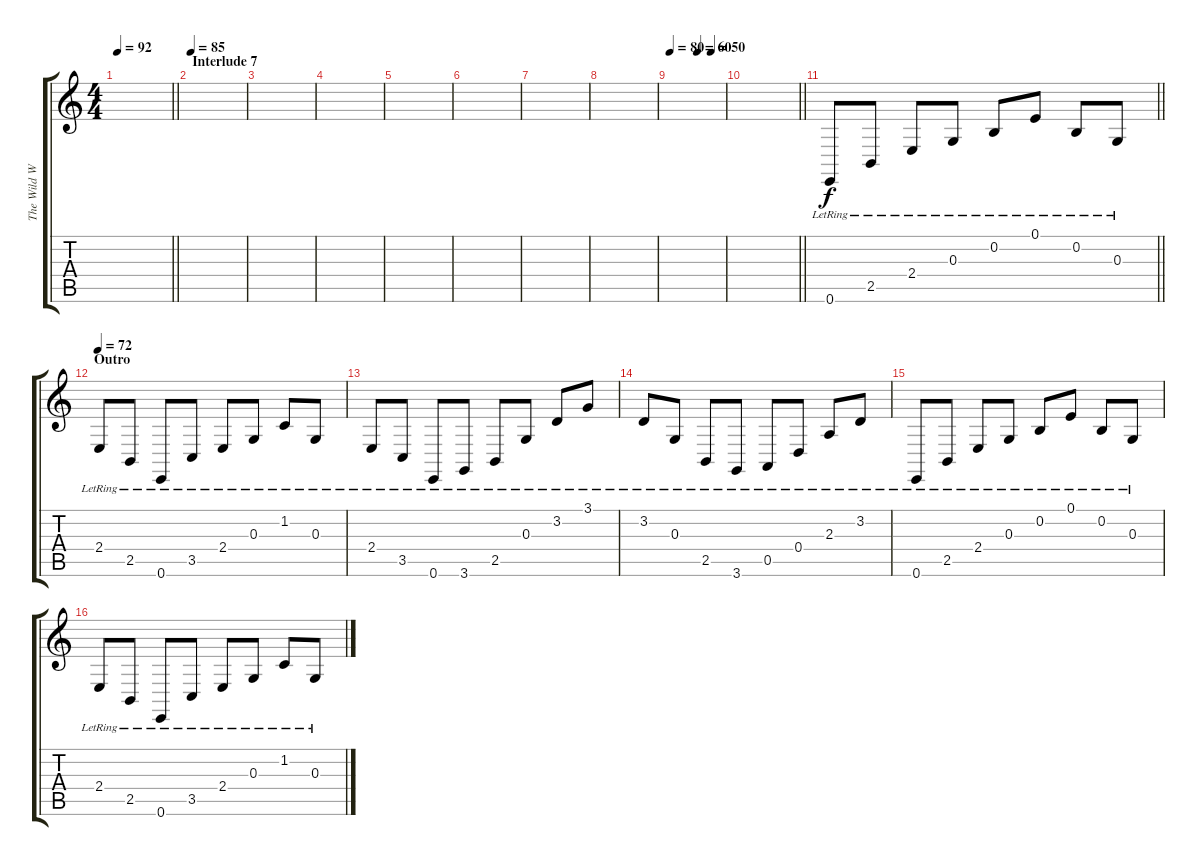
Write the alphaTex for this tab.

\track ("The Wild Wind" "The Wild W") {instrument seashore}
\staff {score tabs}
\tuning (E4 B3 G3 D3 A2 E2) {hide}
\ts (4 4)
\tempo 92
\clef g2
\barLineRight lightlight
\ks c
|
\section ("" "Interlude 7")
\tempo 85
|
|
|
|
|
|
|
\tempo 80
\tempo (60 0.5)
\tempo (50 0.75)
|
\barLineRight lightlight
|
\barLineRight lightlight
0.6{lr}.8{volume 8} 2.5{lr}.8 2.4{lr}.8 0.3{lr}.8 0.2{lr}.8 0.1{lr}.8 0.2{lr}.8 0.3{lr}.8 |
\section ("" "Outro")
\tempo 72
2.4{lr}.8 2.5{lr}.8 0.6{lr}.8 3.5{lr}.8{balance 3} 2.4{lr}.8 0.3{lr}.8 1.2{lr}.8 0.3{lr}.8 |
2.4{lr}.8 3.5{lr}.8 0.6{lr}.8 3.6{lr}.8 2.5{lr}.8 0.3{lr}.8 3.2{lr}.8 3.1{lr}.8 |
3.2{lr}.8 0.3{lr}.8{balance 11} 2.5{lr}.8 3.6{lr}.8 0.5{lr}.8 0.4{lr}.8 2.3{lr}.8 3.2{lr}.8 |
0.6{lr}.8 2.5{lr}.8 2.4{lr}.8 0.3{lr}.8 0.2{lr}.8 0.1{lr}.8 0.2{lr}.8 0.3{lr}.8 |
2.4{lr}.8 2.5{lr}.8 0.6{lr}.8 3.5{lr}.8{balance 3} 2.4{lr}.8 0.3{lr}.8 1.2{lr}.8 0.3{lr}.8
